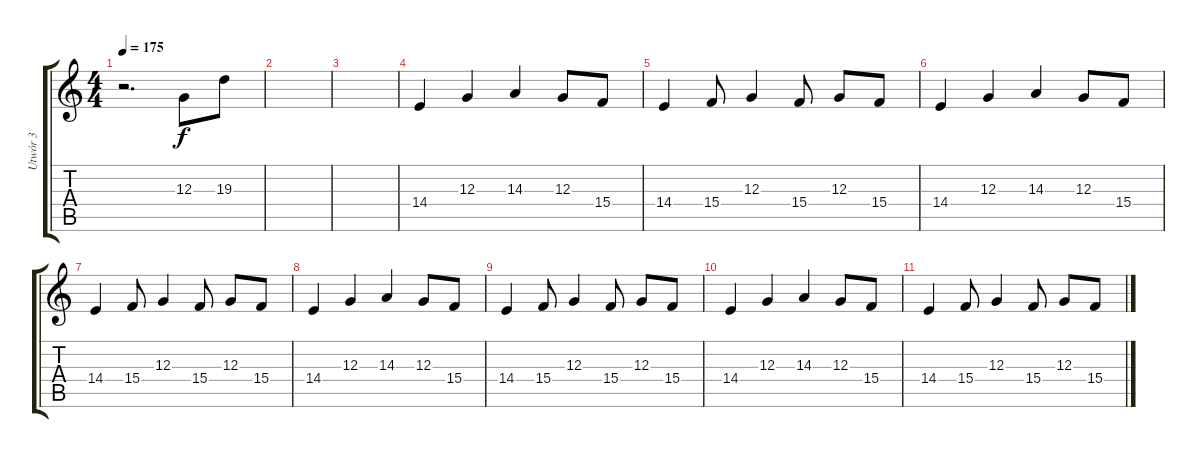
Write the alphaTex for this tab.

\track ("Utwór 3" "Utwór 3") {instrument trumpet}
\staff {score tabs}
\tuning (E4 B3 G3 D3 A2 E2) {hide}
\ts (4 4)
\tempo 175
\clef g2
\ks c
r.2{d dy f} 12.3.8 19.3.8 |
|
|
14.4.4 12.3.4 14.3.4 12.3.8 15.4.8 |
14.4.4 15.4.8 12.3.4 15.4.8 12.3.8 15.4.8 |
14.4.4 12.3.4 14.3.4 12.3.8 15.4.8 |
14.4.4 15.4.8 12.3.4 15.4.8 12.3.8 15.4.8 |
14.4.4 12.3.4 14.3.4 12.3.8 15.4.8 |
14.4.4 15.4.8 12.3.4 15.4.8 12.3.8 15.4.8 |
14.4.4 12.3.4 14.3.4 12.3.8 15.4.8 |
14.4.4 15.4.8 12.3.4 15.4.8 12.3.8 15.4.8
